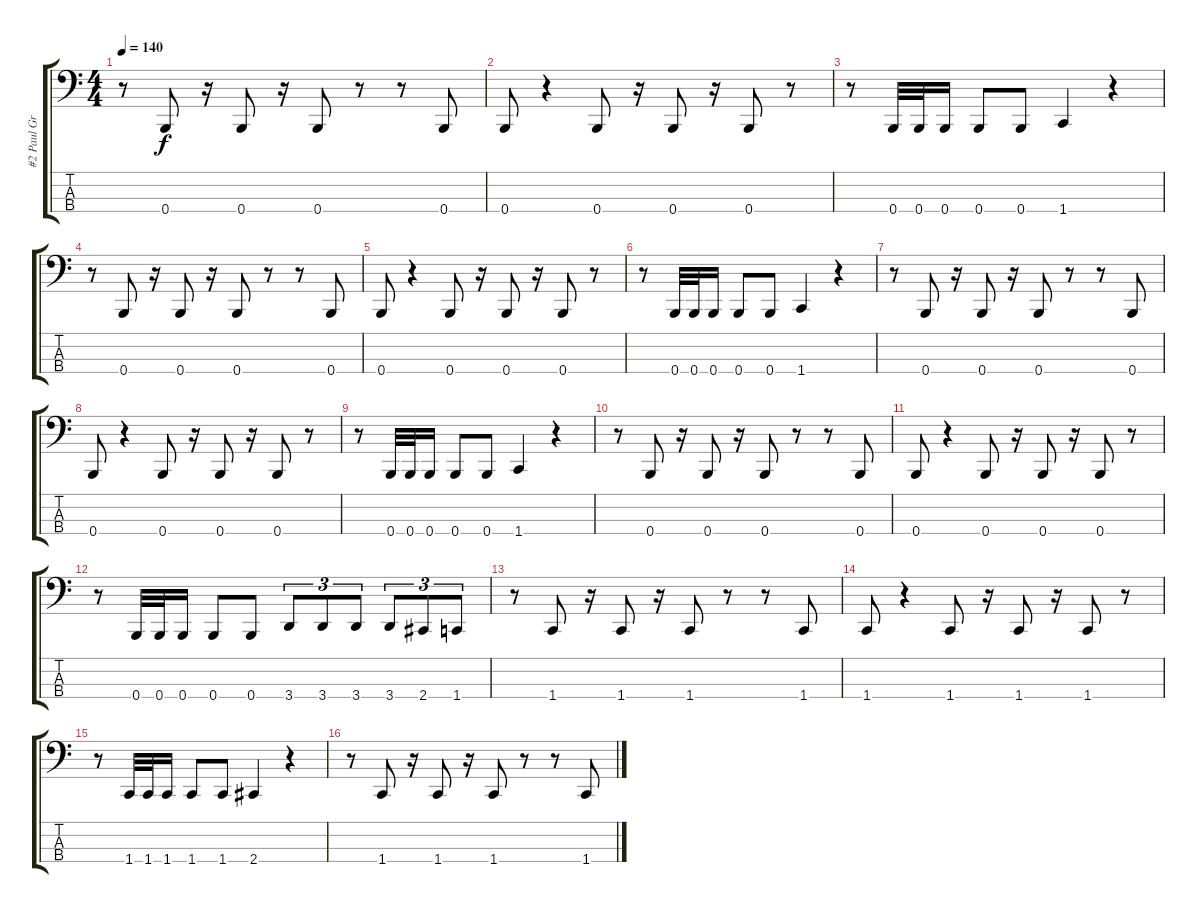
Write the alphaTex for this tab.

\track ("#2 Paul Gray" "#2 Paul Gr") {instrument electricbasspick}
\staff {score tabs}
\tuning (E2 B1 Gb1 B0) {hide}
\ts (4 4)
\tempo 140
\clef f4
\ks c
r.8{dy f} 0.4.8 r.16 0.4.8 r.16 0.4.8 r.8 r.8 0.4.8 |
0.4.8 r.4 0.4.8 r.16 0.4.8 r.16 0.4.8 r.8 |
r.8 0.4.32 0.4.32 0.4.16 0.4.8 0.4.8 1.4.4 r.4 |
r.8 0.4.8 r.16 0.4.8 r.16 0.4.8 r.8 r.8 0.4.8 |
0.4.8 r.4 0.4.8 r.16 0.4.8 r.16 0.4.8 r.8 |
r.8 0.4.32 0.4.32 0.4.16 0.4.8 0.4.8 1.4.4 r.4 |
r.8 0.4.8 r.16 0.4.8 r.16 0.4.8 r.8 r.8 0.4.8 |
0.4.8 r.4 0.4.8 r.16 0.4.8 r.16 0.4.8 r.8 |
r.8 0.4.32 0.4.32 0.4.16 0.4.8 0.4.8 1.4.4 r.4 |
r.8 0.4.8 r.16 0.4.8 r.16 0.4.8 r.8 r.8 0.4.8 |
0.4.8 r.4 0.4.8 r.16 0.4.8 r.16 0.4.8 r.8 |
r.8 0.4.32 0.4.32 0.4.16 0.4.8 0.4.8 3.4.8{tu (3 2)} 3.4.8{tu (3 2)} 3.4.8{tu (3 2)} 3.4.8{tu (3 2)} 2.4.8{tu (3 2)} 1.4.8{tu (3 2)} |
r.8 1.4.8 r.16 1.4.8 r.16 1.4.8 r.8 r.8 1.4.8 |
1.4.8 r.4 1.4.8 r.16 1.4.8 r.16 1.4.8 r.8 |
r.8 1.4.32 1.4.32 1.4.16 1.4.8 1.4.8 2.4.4 r.4 |
r.8 1.4.8 r.16 1.4.8 r.16 1.4.8 r.8 r.8 1.4.8
